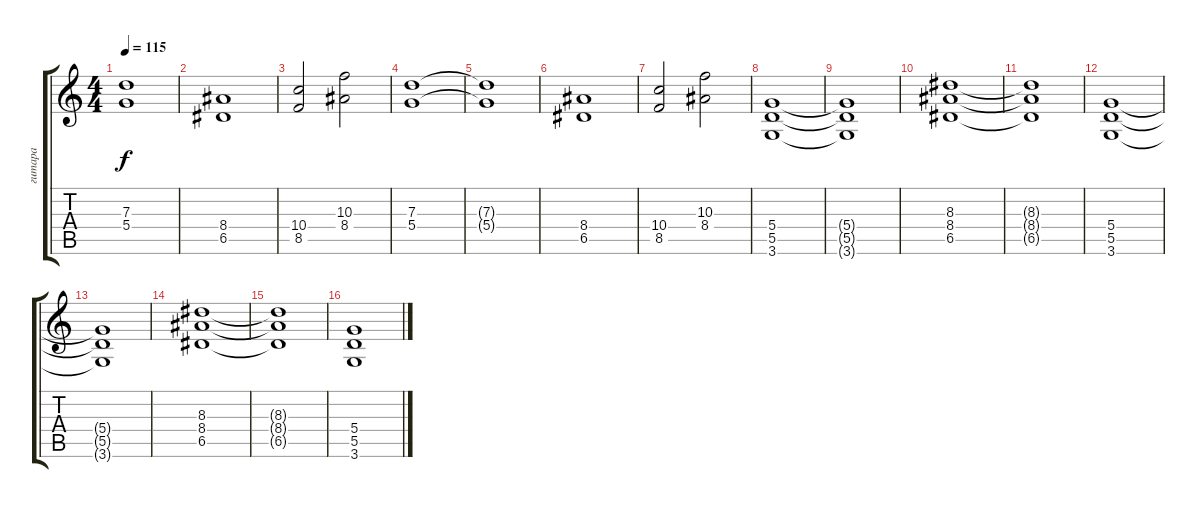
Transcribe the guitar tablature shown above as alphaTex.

\track ("гитара" "гитара") {instrument distortionguitar}
\staff {score tabs}
\tuning (E4 B3 G3 D3 A2 E2) {hide}
\ts (4 4)
\tempo 115
\clef g2
\ks c
(7.3{t} 5.4{t}).1{dy f} |
(8.4 6.5).1 |
(10.4 8.5).2 (10.3 8.4).2 |
(7.3 5.4).1 |
(7.3{t} 5.4{t}).1 |
(8.4 6.5).1 |
(10.4 8.5).2 (10.3 8.4).2 |
(5.4 5.5 3.6).1 |
(5.4{t} 5.5{t} 3.6{t}).1 |
(8.3 8.4 6.5).1 |
(8.3{t} 8.4{t} 6.5{t}).1 |
(5.4 5.5 3.6).1 |
(5.4{t} 5.5{t} 3.6{t}).1 |
(8.3 8.4 6.5).1 |
(8.3{t} 8.4{t} 6.5{t}).1 |
(5.4 5.5 3.6).1
